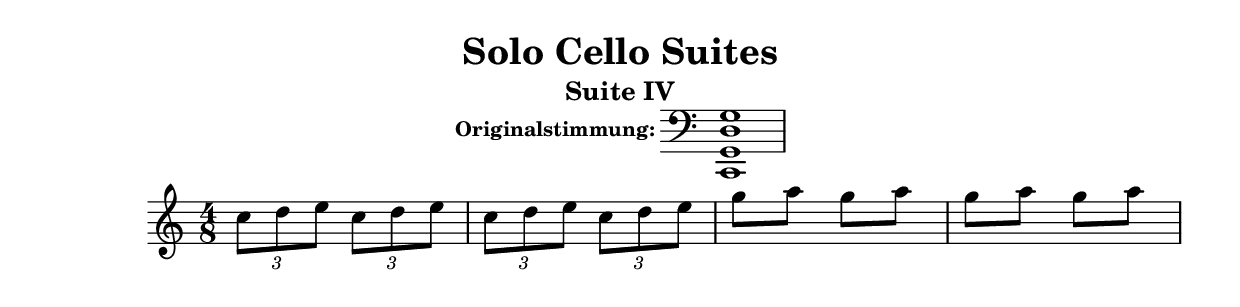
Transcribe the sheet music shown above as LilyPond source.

%% DO NOT EDIT this file manually; it was automatically
%% generated from the LilyPond Snippet Repository
%% (http://lsr.di.unimi.it).
%%
%% Make any changes in the LSR itself, or in
%% `Documentation/snippets/new/`, then run
%% `scripts/auxiliar/makelsr.pl`.
%%
%% This file is in the public domain.

\version "2.24.0"

\header {
  lsrtags = "real-music, staff-notation"

  texidoc = "
The @code{\\markup} command is quite versatile.  In this snippet, it
contains a @code{\\score} block instead of texts or marks.
"

  doctitle = "Inserting score fragments above a staff, as markups"
} % begin verbatim


tuning = \markup {
  \score {
    \new Staff \with { \remove "Time_signature_engraver" }
    {
      \clef bass
      <c, g, d g>1
    }
    \layout { ragged-right = ##t  indent = 0\cm }
  }
}

\header {
  title = "Solo Cello Suites"
  subtitle = "Suite IV"
  subsubtitle = \markup { Originalstimmung: \raise #0.5 \tuning }
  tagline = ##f
}

\layout { ragged-right = ##f }

\relative c'' {
  \time 4/8
  \tuplet 3/2 { c8 d e } \tuplet 3/2 { c d e }
  \tuplet 3/2 { c8 d e } \tuplet 3/2 { c d e }
  g8 a g a
  g8 a g a
}
